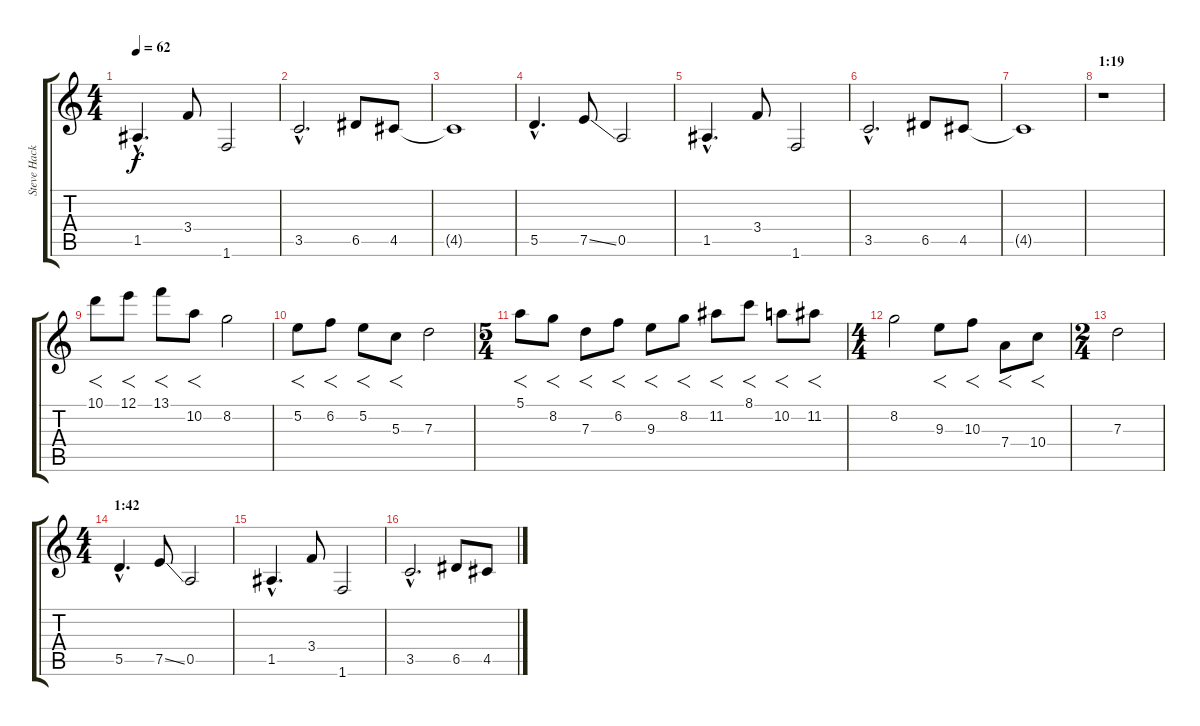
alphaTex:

\track ("Steve Hackett (electric guitar)" "Steve Hack") {instrument overdrivenguitar}
\staff {score tabs}
\tuning (E4 B3 G3 D3 A2 E2) {hide}
\ts (4 4)
\tempo 62
\clef g2
\ks c
1.5{hac}.4{d dy f} 3.4.8 1.6.2 |
3.5{hac}.2{d} 6.5.8 4.5.8 |
4.5{t}.1 |
5.5{hac}.4{d} 7.5{ss}.8 0.5.2 |
1.5{hac}.4{d} 3.4.8 1.6.2 |
3.5{hac}.2{d} 6.5.8 4.5.8 |
4.5{t}.1 |
\section ("" "1:19")
r.1 |
10.1.8{f} 12.1.8{f} 13.1.8{f} 10.2.8{f} 8.2.2 |
5.2.8{f} 6.2.8{f} 5.2.8{f} 5.3.8{f} 7.3.2 |
\ts (5 4)
5.1.8{f} 8.2.8{f} 7.3.8{f} 6.2.8{f} 9.3.8{f} 8.2.8{f} 11.2.8{f} 8.1.8{f} 10.2.8{f} 11.2.8{f} |
\ts (4 4)
8.2.2 9.3.8{f} 10.3.8{f} 7.4.8{f} 10.4.8{f} |
\ts (2 4)
7.3.2 |
\ts (4 4)
\section ("" "1:42")
5.5{hac}.4{d} 7.5{ss}.8 0.5.2 |
1.5{hac}.4{d} 3.4.8 1.6.2 |
3.5{hac}.2{d} 6.5.8 4.5.8
